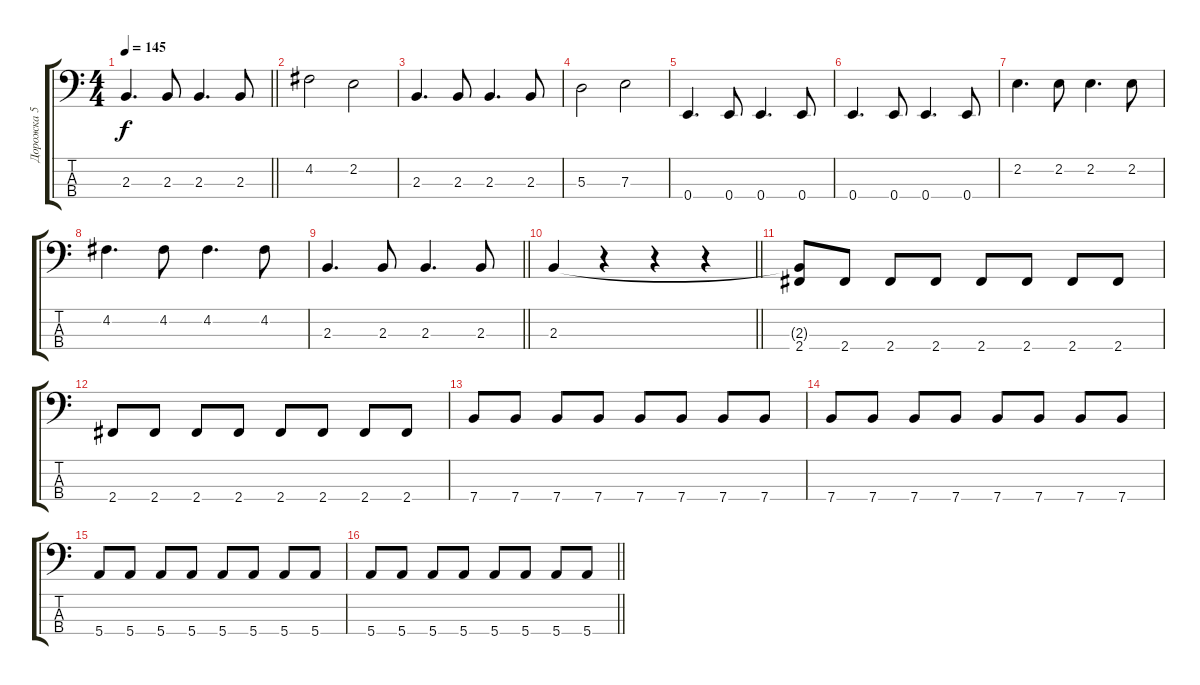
\track ("Дорожка 5" "Дорожка 5") {instrument electricbassfinger}
\staff {score tabs}
\tuning (G2 D2 A1 E1) {hide}
\ts (4 4)
\tempo 145
\clef f4
\barLineRight lightlight
\ks c
2.3.4{d dy f} 2.3.8 2.3.4{d} 2.3.8 |
4.2.2 2.2.2 |
2.3.4{d} 2.3.8 2.3.4{d} 2.3.8 |
5.3.2 7.3.2 |
0.4.4{d} 0.4.8 0.4.4{d} 0.4.8 |
0.4.4{d} 0.4.8 0.4.4{d} 0.4.8 |
2.2.4{d} 2.2.8 2.2.4{d} 2.2.8 |
4.2.4{d} 4.2.8 4.2.4{d} 4.2.8 |
\barLineRight lightlight
2.3.4{d} 2.3.8 2.3.4{d} 2.3.8 |
\barLineRight lightlight
2.3.4 r.4 r.4 r.4 |
(2.3{t} 2.4).8 2.4.8 2.4.8 2.4.8 2.4.8 2.4.8 2.4.8 2.4.8 |
2.4.8 2.4.8 2.4.8 2.4.8 2.4.8 2.4.8 2.4.8 2.4.8 |
7.4.8 7.4.8 7.4.8 7.4.8 7.4.8 7.4.8 7.4.8 7.4.8 |
7.4.8 7.4.8 7.4.8 7.4.8 7.4.8 7.4.8 7.4.8 7.4.8 |
5.4.8 5.4.8 5.4.8 5.4.8 5.4.8 5.4.8 5.4.8 5.4.8 |
\barLineRight lightlight
5.4.8 5.4.8 5.4.8 5.4.8 5.4.8 5.4.8 5.4.8 5.4.8
